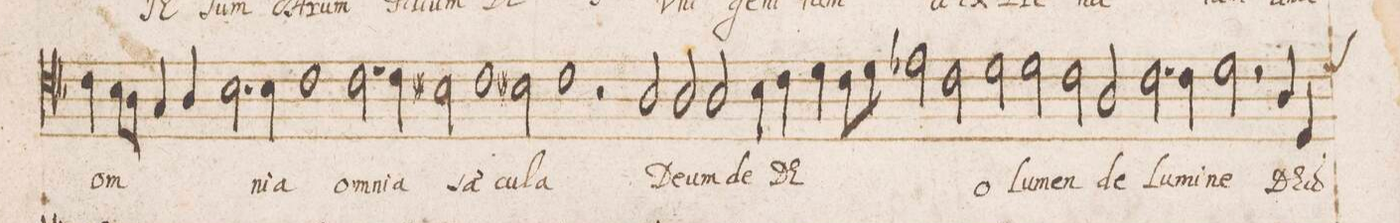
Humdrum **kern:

**kern	**text
*I"ALTVS	*
*clefC4	*
*k[b-]	*
*met(C|)	*
*M2/1	*
4c\	om-
8B-\L	.
8A\J	.
4G/	.
4A/	.
=38-	=38-
2.B-\	.
4B-\	ni-
1c	-a
=39-	=39-
2.c\	om-
4c\	-ni-
2Bn\	-a
1c\	sae-
=40-	=40-
2Bn\	-cu-
1c	-la
=41-	=41-
2r	.
2A/	De-
2A/	-um
2A/	de
=42-	=42-
4B-y\	DE-
4c\	.
4d\	.
8c\L	.
8d\J	.
2e-X\	.
2c\	.
=43-	=43-
2d\	-o
2d\	Lu-
2c\	-men
2A/	de
=44-	=44-
2.c\	Lu-
4c\	-mi-
2d\	-ne
2r	.
=45-	=45-
4A/	DE-
4D/	-u(m)
*-	*-
